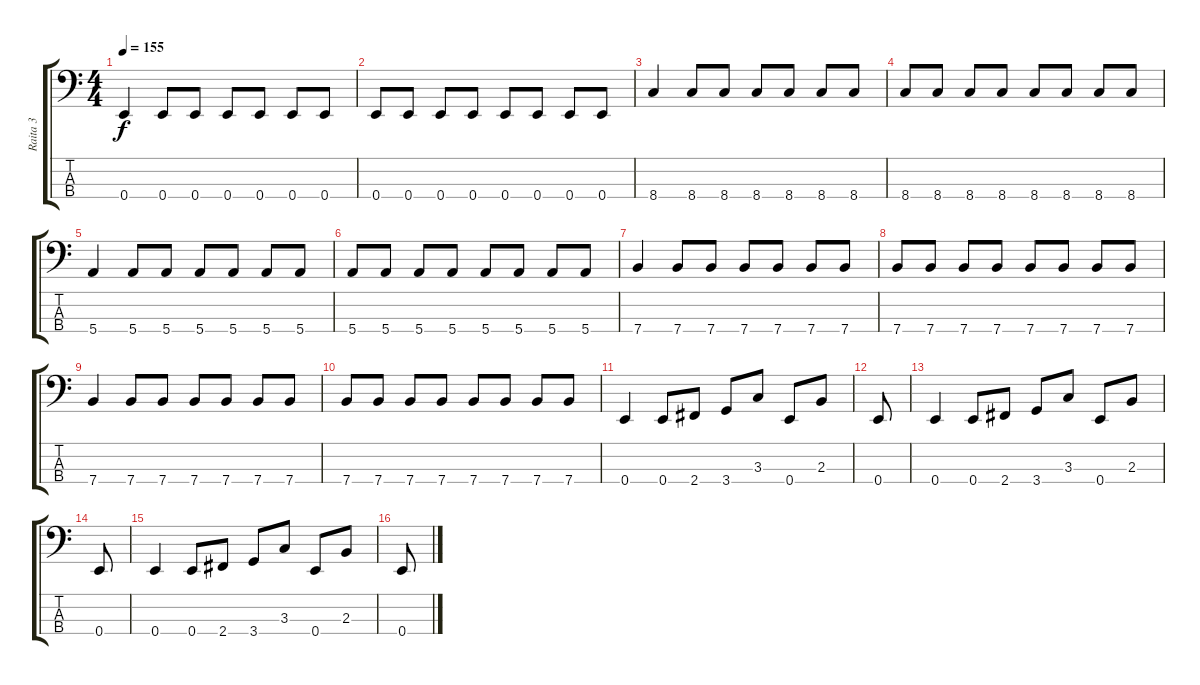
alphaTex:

\track ("Raita 3" "Raita 3") {instrument electricbasspick}
\staff {score tabs}
\tuning (G2 D2 A1 E1) {hide}
\ts (4 4)
\tempo 155
\clef f4
\ks c
0.4.4{dy f} 0.4.8 0.4.8 0.4.8 0.4.8 0.4.8 0.4.8 |
0.4.8 0.4.8 0.4.8 0.4.8 0.4.8 0.4.8 0.4.8 0.4.8 |
8.4.4 8.4.8 8.4.8 8.4.8 8.4.8 8.4.8 8.4.8 |
8.4.8 8.4.8 8.4.8 8.4.8 8.4.8 8.4.8 8.4.8 8.4.8 |
5.4.4 5.4.8 5.4.8 5.4.8 5.4.8 5.4.8 5.4.8 |
5.4.8 5.4.8 5.4.8 5.4.8 5.4.8 5.4.8 5.4.8 5.4.8 |
7.4.4 7.4.8 7.4.8 7.4.8 7.4.8 7.4.8 7.4.8 |
7.4.8 7.4.8 7.4.8 7.4.8 7.4.8 7.4.8 7.4.8 7.4.8 |
7.4.4 7.4.8 7.4.8 7.4.8 7.4.8 7.4.8 7.4.8 |
7.4.8 7.4.8 7.4.8 7.4.8 7.4.8 7.4.8 7.4.8 7.4.8 |
0.4.4 0.4.8 2.4.8 3.4.8 3.3.8 0.4.8 2.3.8 |
0.4.8 |
0.4.4 0.4.8 2.4.8 3.4.8 3.3.8 0.4.8 2.3.8 |
0.4.8 |
0.4.4 0.4.8 2.4.8 3.4.8 3.3.8 0.4.8 2.3.8 |
0.4.8
